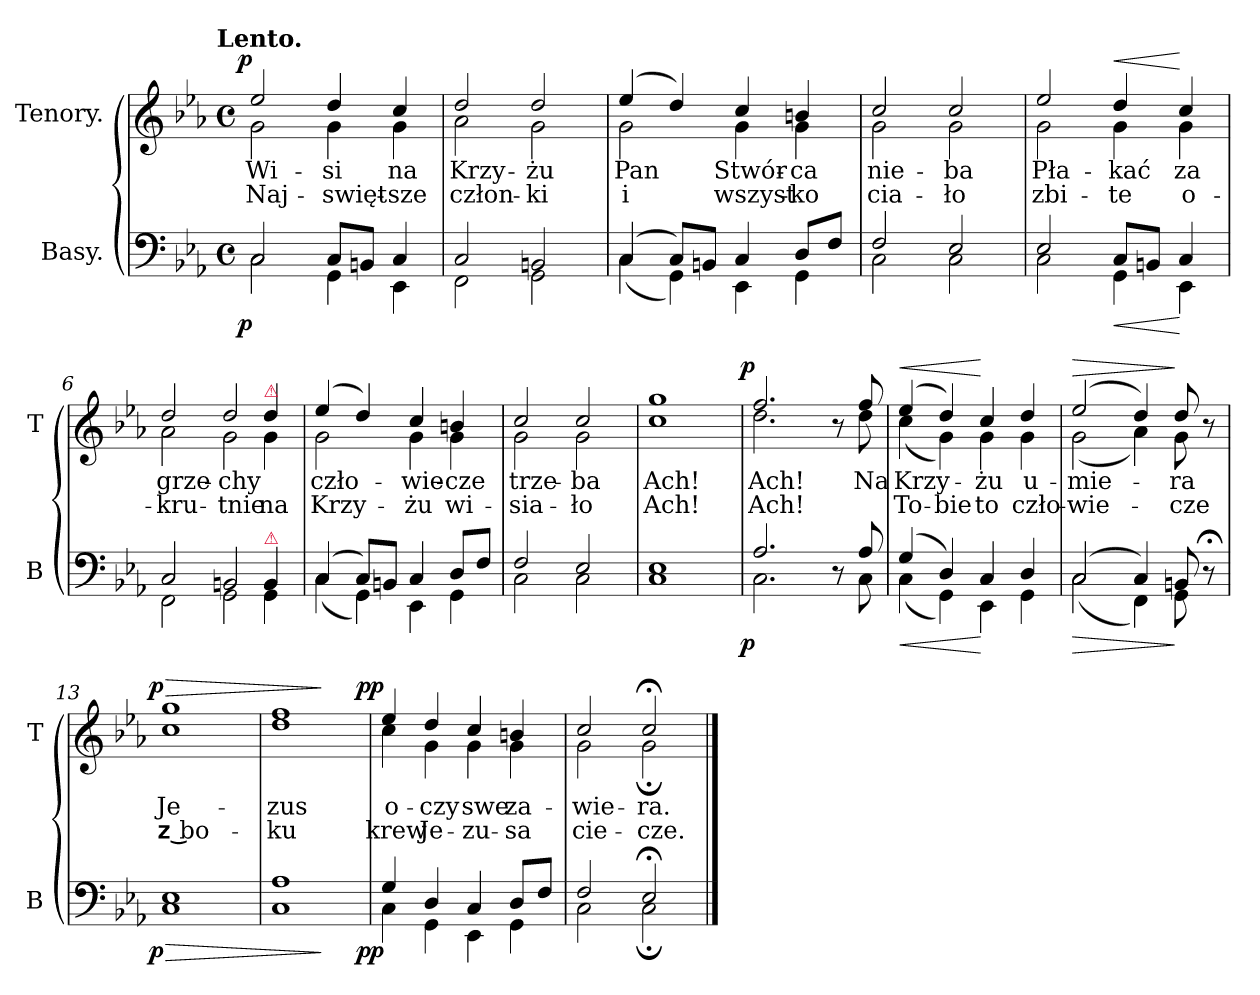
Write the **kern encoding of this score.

**kern	**dynam	**kern	**text	**text	**dynam
*part2	*part2	*part1	*part1	*part1	*part1
*staff2	*staff2	*staff1	*staff1	*staff1	*staff1
*I"Basy.	*	*I"Tenory.	*	*	*
*I'B	*	*I'T	*	*	*
*clefF4	*	*clefG2	*	*	*
*k[b-e-a-]	*	*k[b-e-a-]	*	*	*
*c:	*	*c:	*	*	*
!!LO:TX:omd:t=Lento.
*M4/4	*	*M4/4	*	*	*
*met(c)	*	*met(c)	*	*	*
=1	=1	=1	=1	=1	=1
*^	*	*	*	*	*
*	*	*	*^	*	*	*
!	!	!LO:DY:rj	!	!	!	!	!LO:DY:a:rj
2C/	2C\	p	2ee-/	2g\	Wi-	Naj-	p
8C/L	4GG\	.	4dd/	4g\	-si	-swięt-	.
8BBn/J	.	.	.	.	.	.	.
4C/	4EE-\	.	4cc/	4g\	na	-sze	.
=2	=2	=2	=2	=2	=2	=2	=2
2C/	2FF\	.	2dd/	2a-\	Krzy-	człon-	.
2BBn/	2GG\	.	2dd/	2g\	-żu	-ki	.
=3	=3	=3	=3	=3	=3	=3	=3
(4C/	(4C\	.	(4ee-/	2g\	Pan	i	.
8C/L)	4GG\)	.	4dd/)	.	.	.	.
8BBn/J	.	.	.	.	.	.	.
4C/	4EE-\	.	4cc/	4g\	Stwór-	wszyst-	.
8D/L	4GG\	.	4bn/	4g\	-ca	-ko	.
8F/J	.	.	.	.	.	.	.
=4	=4	=4	=4	=4	=4	=4	=4
2F/	2C\	.	2cc/	2g\	nie-	cia-	.
2E-/	2C\	.	2cc/	2g\	-ba	-ło	.
=5	=5	=5	=5	=5	=5	=5	=5
2E-/	2C\	.	2ee-/	2g\	Pła-	zbi-	.
!	!	!LO:HP:b	!	!	!	!	!LO:HP:a
8C/L	4GG\	<	4dd/	4g\	-kać	-te	<
8BBn/J	.	.	.	.	.	.	.
4C/	4EE-\	[	4cc/	4g\	za	o-	[
=6	=6	=6	=6	=6	=6	=6	=6
2C/	2FF\	.	2dd/	2a-\	grze-	-kru-	.
!LO:N:vis=2	!LO:N:vis=2	!	!LO:N:vis=2	!LO:N:vis=2	!	!	!
4BBn/	4GG\	.	4dd/	4g\	-chy	-tnie	.
!	!	!	!LO:TX:a:color=crimson:t=⚠	!	!	!	!
!LO:TX:a:color=crimson:t=⚠	!	!	!	!	!	!	!
4BB!/	4GG!\	.	4dd!/	4g!\	.	na	.
=7	=7	=7	=7	=7	=7	=7	=7
(4C/	(4C\	.	(4ee-/	2g\	czło-	Krzy-	.
8C/L)	4GG\)	.	4dd/)	.	.	.	.
8BBn/J	.	.	.	.	.	.	.
4C/	4EE-\	.	4cc/	4g\	-wie-	-żu	.
8D/L	4GG\	.	4bn/	4g\	-cze	wi-	.
8F/J	.	.	.	.	.	.	.
=8	=8	=8	=8	=8	=8	=8	=8
2F/	2C\	.	2cc/	2g\	trze-	-sia-	.
2E-/	2C\	.	2cc/	2g\	-ba	-ło	.
=9	=9	=9	=9	=9	=9	=9	=9
1E-	1C	.	1gg	1cc	Ach!	Ach!	.
=10	=10	=10	=10	=10	=10	=10	=10
!	!	!LO:DY:rj	!	!	!	!	!LO:DY:a:rj
2.A-/	2.C\	p	2.ff/	2.dd\	Ach!	Ach!	p
8r	8ryy	.	8r	8ryy	.	.	.
8A-/	8C\	.	8ff/	8dd\	Na	.	.
=11	=11	=11	=11	=11	=11	=11	=11
!	!	!LO:HP:b	!	!	!	!	!LO:HP:a
(4G/	(4C\	<	(4ee-/	(4cc\	Krzy-	To-	<
4D/)	4GG\)	.	4dd/)	4g\)	.	-bie	.
4C/	4EE-\	[	4cc/	4g\	-żu	to	[
4D/	4GG\	.	4dd/	4g\	u-	czło-	.
=12	=12	=12	=12	=12	=12	=12	=12
!	!	!LO:HP:b	!	!	!	!	!LO:HP:a
(2C/	(2C\	>	(2ee-/	(2g\	-mie-	-wie-	>
4C/)	4FF\)	.	4dd/)	4a-\)	.	.	.
8BBn/	8GG\	]	8dd/	8g\	-ra	-cze	]
8r;<	8ryy	.	8r	8ryy	.	.	.
=13	=13	=13	=13	=13	=13	=13	=13
!	!	!LO:HP:b	!	!	!	!	!LO:HP:a
!	!	!LO:DY:n=1:rj	!	!	!	!	!LO:DY:n=1:a:rj
1E-	1C	> p	1gg	1cc	Je-	z bo-	> p
=14	=14	=14	=14	=14	=14	=14	=14
1A-	1C	.	1ff	1dd	-zus	-ku	.
*v	*v	*	*	*	*	*	*
*	*	*v	*v	*	*	*
.	]	.	.	.	]
=15	=15	=15	=15	=15	=15
*^	*	*^	*	*	*
!	!	!LO:DY:rj	!	!	!	!	!LO:DY:a:rj
4G/	4C\	pp	4ee-/	4cc\	o-	krew	pp
4D/	4GG\	.	4dd/	4g\	-czy	Je-	.
4C/	4EE-\	.	4cc/	4g\	swe	-zu-	.
8D/L	4GG\	.	4bn/	4g\	za-	-sa	.
8F/J	.	.	.	.	.	.	.
=16	=16	=16	=16	=16	=16	=16	=16
2F/	2C\	.	2cc/	2g\	-wie-	cie-	.
2E-;</	2C;<\	.	2cc;</	2g;<\	-ra.	-cze.	.
*v	*v	*	*	*	*	*	*
*	*	*v	*v	*	*	*
==	==	==	==	==	==
*-	*-	*-	*-	*-	*-
